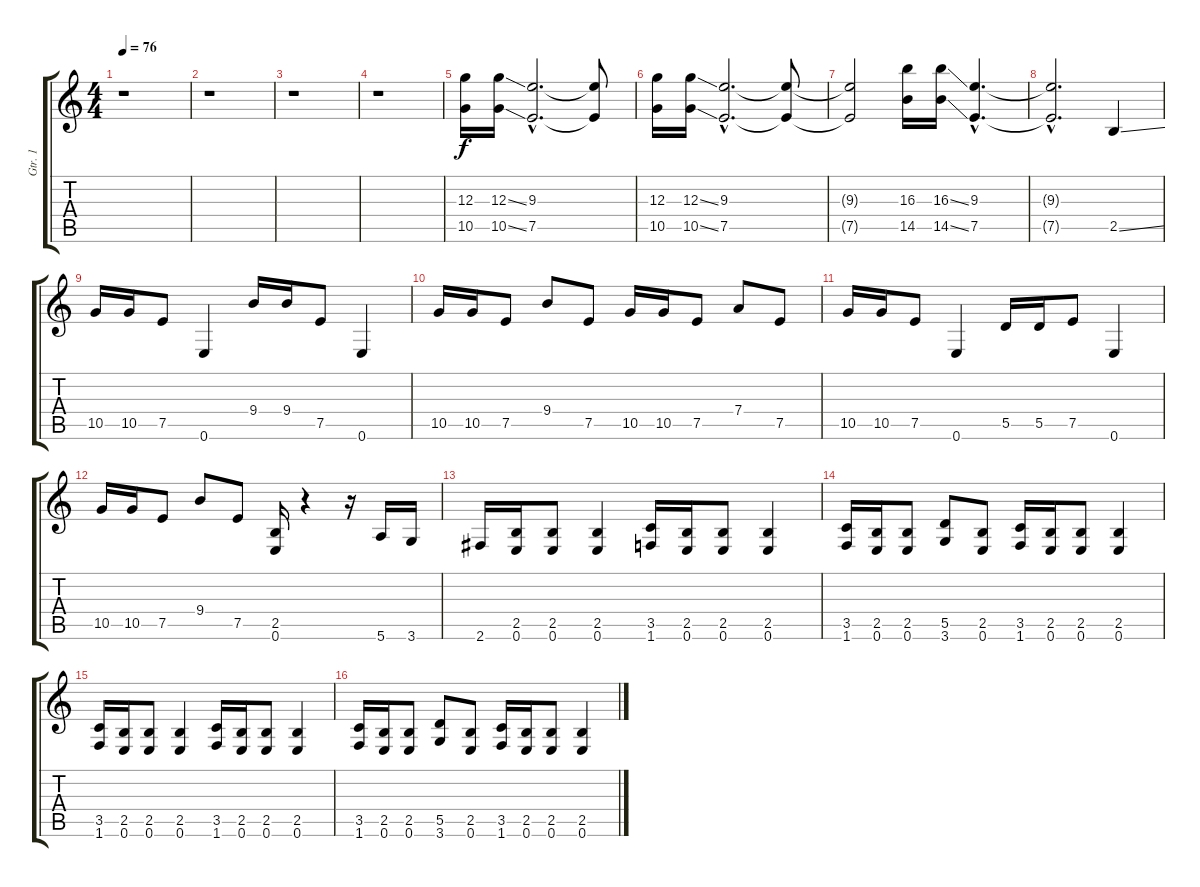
\track ("Gtr. 1" "Gtr. 1") {instrument distortionguitar}
\staff {score tabs}
\tuning (E4 B3 G3 D3 A2 E2) {hide}
\ts (4 4)
\tempo 76
\clef g2
\ks c
r.1{dy f instrument distortionguitar} |
r.1 |
r.1 |
r.1 |
(12.3 10.5).16 (12.3{ss} 10.5{ss}).16 (9.3{hac} 7.5{hac}).2{d} (9.3{t} 7.5{t}).8 |
(12.3 10.5).16 (12.3{ss} 10.5{ss}).16 (9.3{hac} 7.5{hac}).2{d} (9.3{t} 7.5{t}).8 |
(9.3{t} 7.5{t}).2 (16.3 14.5).16 (16.3{ss} 14.5{ss}).16 (9.3{hac} 7.5{hac}).4{d} |
(9.3{hac t} 7.5{hac t}).2{d} 2.5{ss}.4 |
10.5.16 10.5.16 7.5.8 0.6.4 9.4.16 9.4.16 7.5.8 0.6.4 |
10.5.16 10.5.16 7.5.8 9.4.8 7.5.8 10.5.16 10.5.16 7.5.8 7.4.8 7.5.8 |
10.5.16 10.5.16 7.5.8 0.6.4 5.5.16 5.5.16 7.5.8 0.6.4 |
10.5.16 10.5.16 7.5.8 9.4.8 7.5.8 (2.5 0.6).16 r.4 r.16 5.6.16 3.6.16 |
2.6.16 (2.5 0.6).16 (2.5 0.6).8 (2.5 0.6).4 (3.5 1.6).16 (2.5 0.6).16 (2.5 0.6).8 (2.5 0.6).4 |
(3.5 1.6).16 (2.5 0.6).16 (2.5 0.6).8 (5.5 3.6).8 (2.5 0.6).8 (3.5 1.6).16 (2.5 0.6).16 (2.5 0.6).8 (2.5 0.6).4 |
(3.5 1.6).16 (2.5 0.6).16 (2.5 0.6).8 (2.5 0.6).4 (3.5 1.6).16 (2.5 0.6).16 (2.5 0.6).8 (2.5 0.6).4 |
(3.5 1.6).16 (2.5 0.6).16 (2.5 0.6).8 (5.5 3.6).8 (2.5 0.6).8 (3.5 1.6).16 (2.5 0.6).16 (2.5 0.6).8 (2.5 0.6).4
